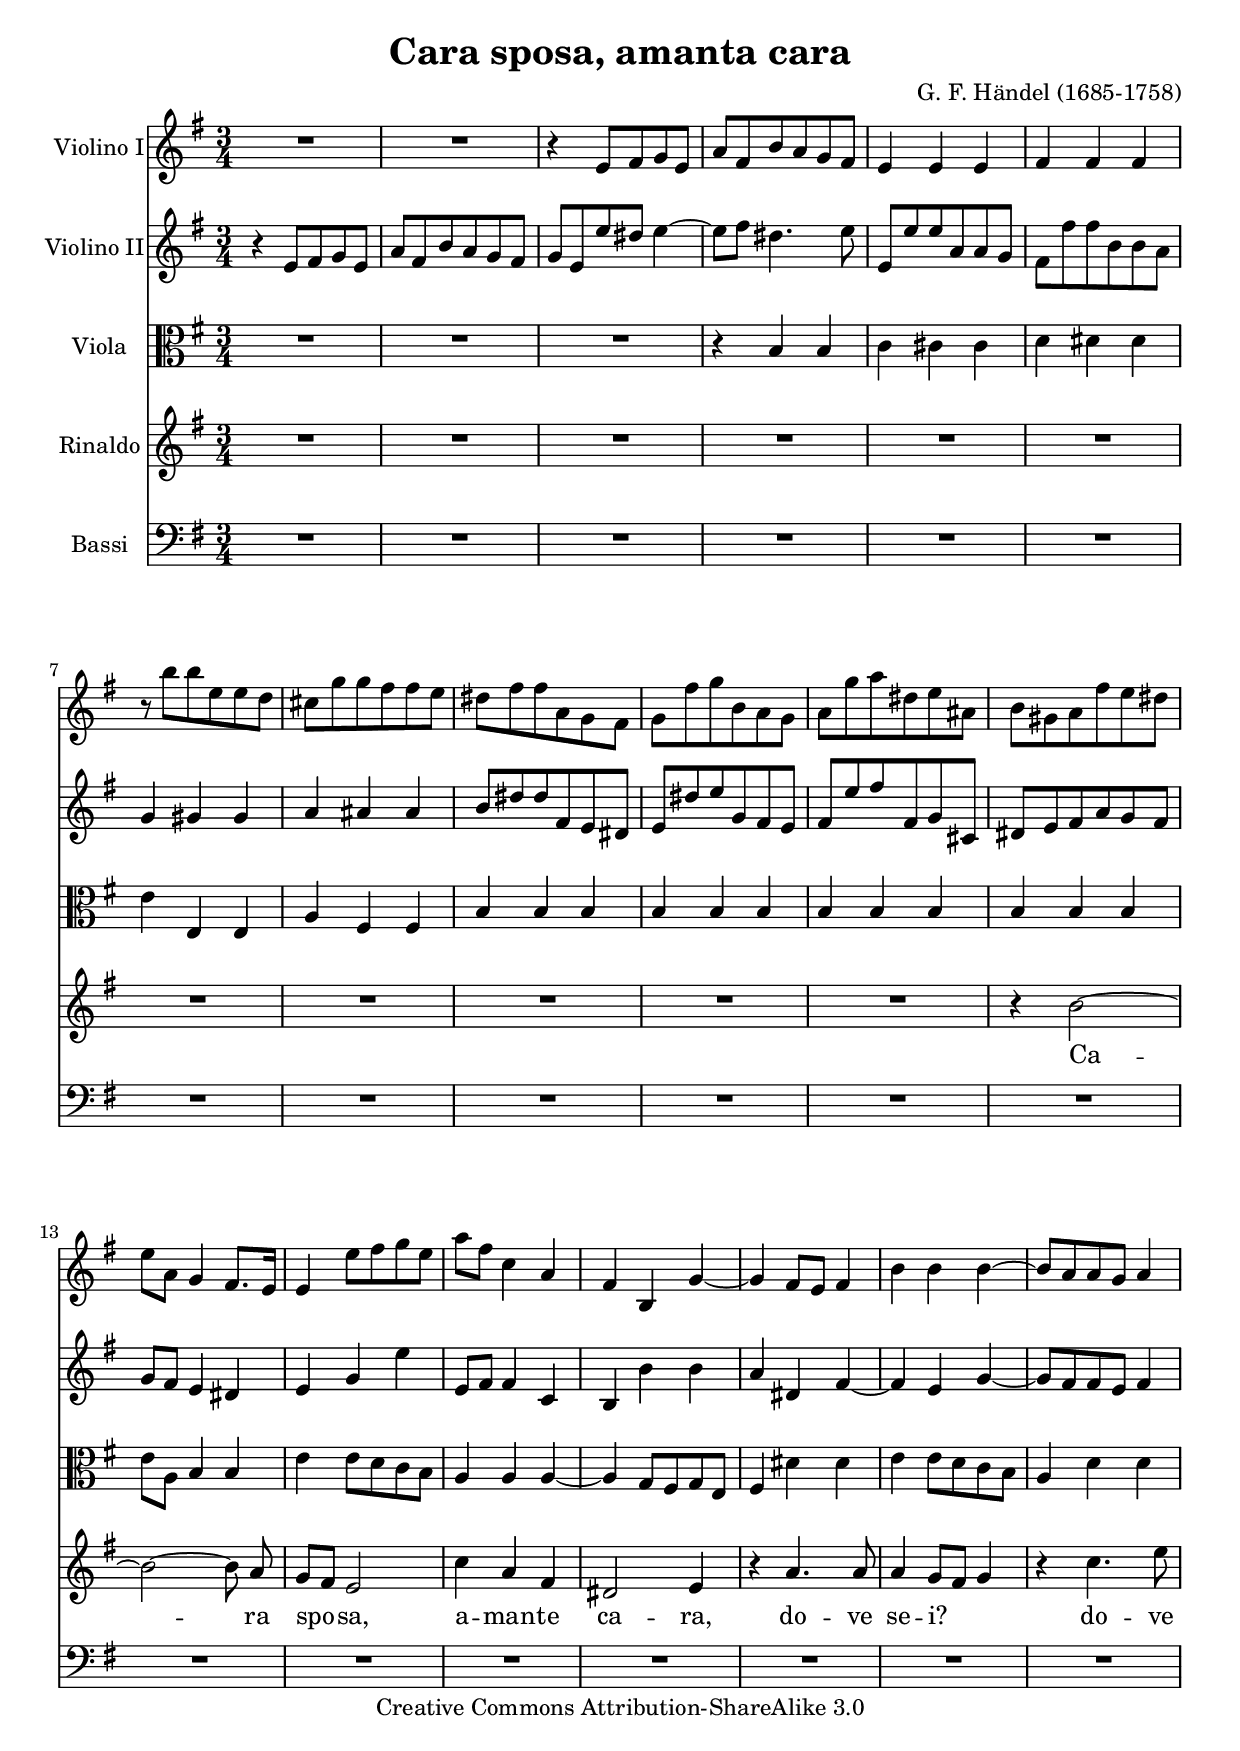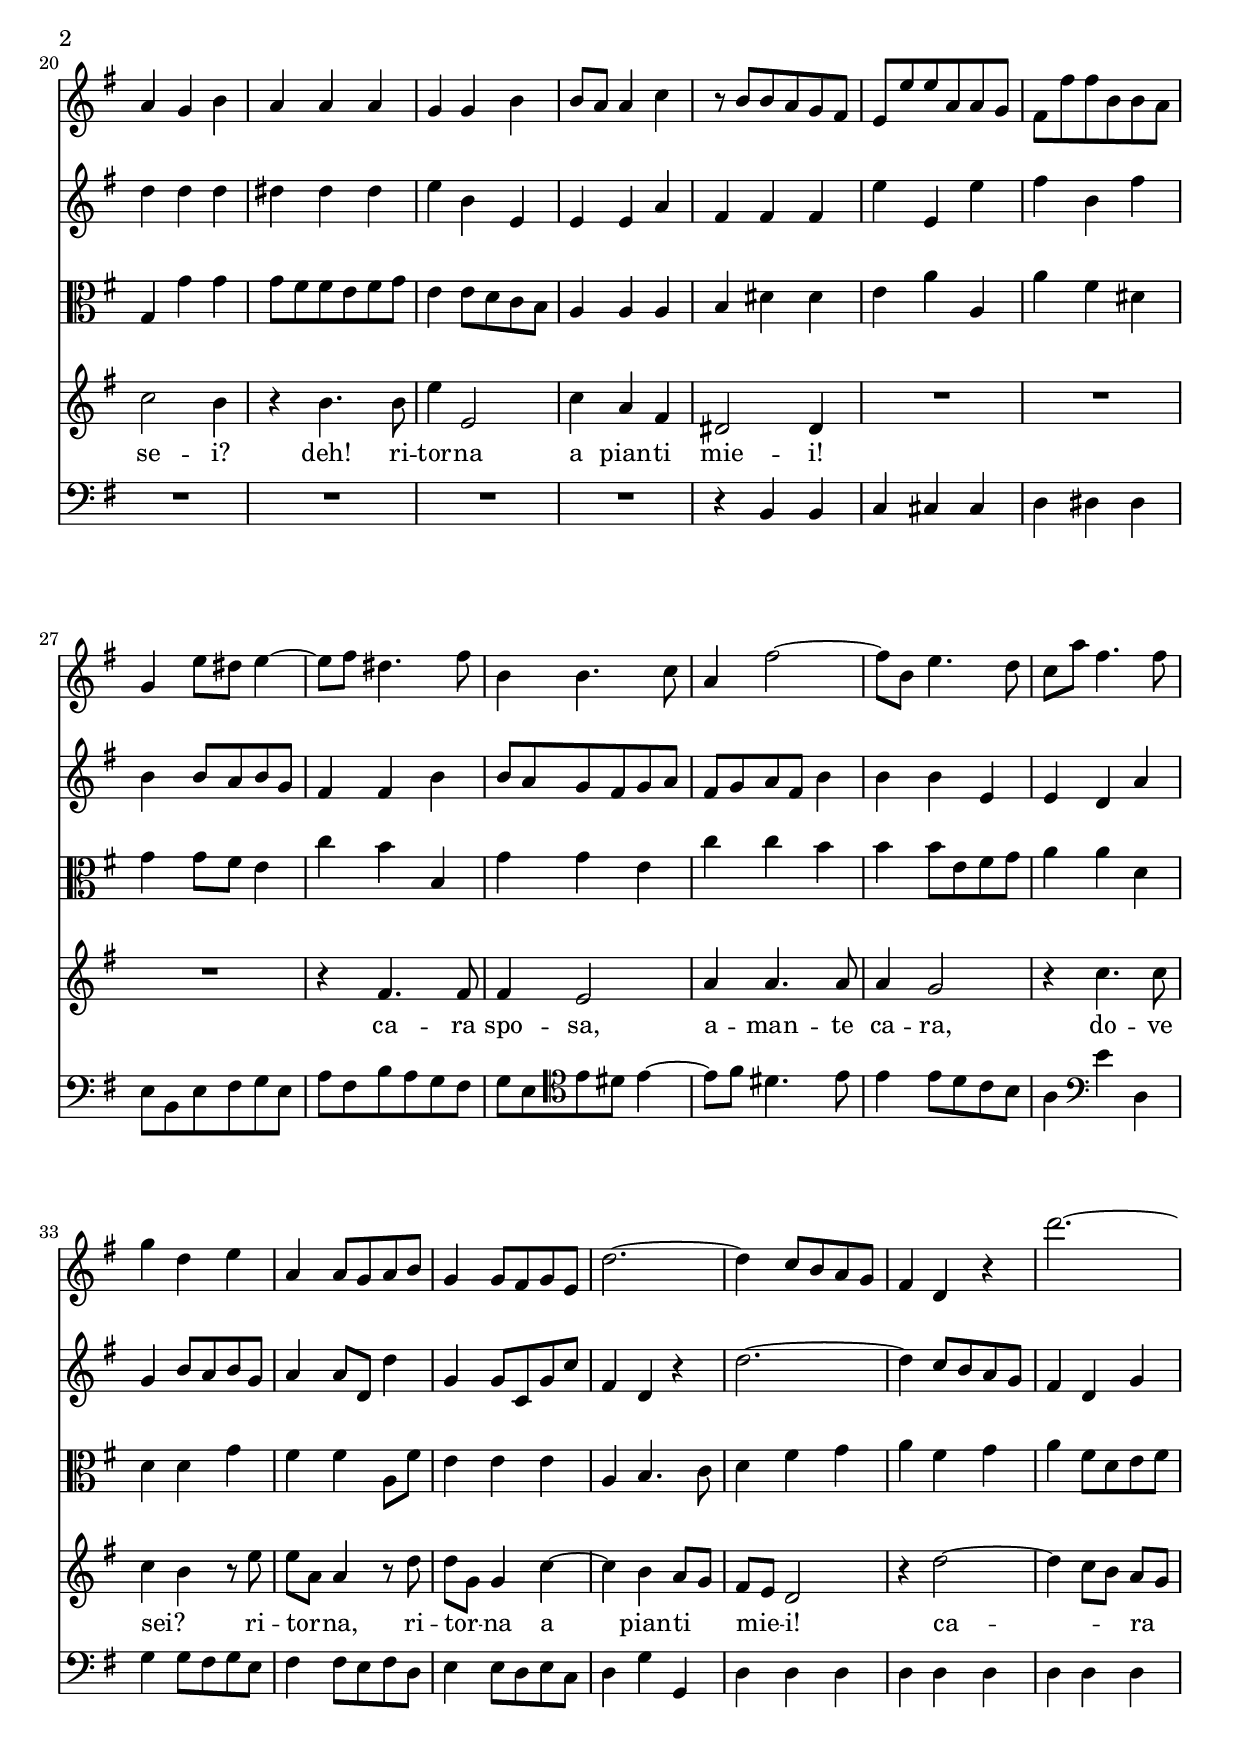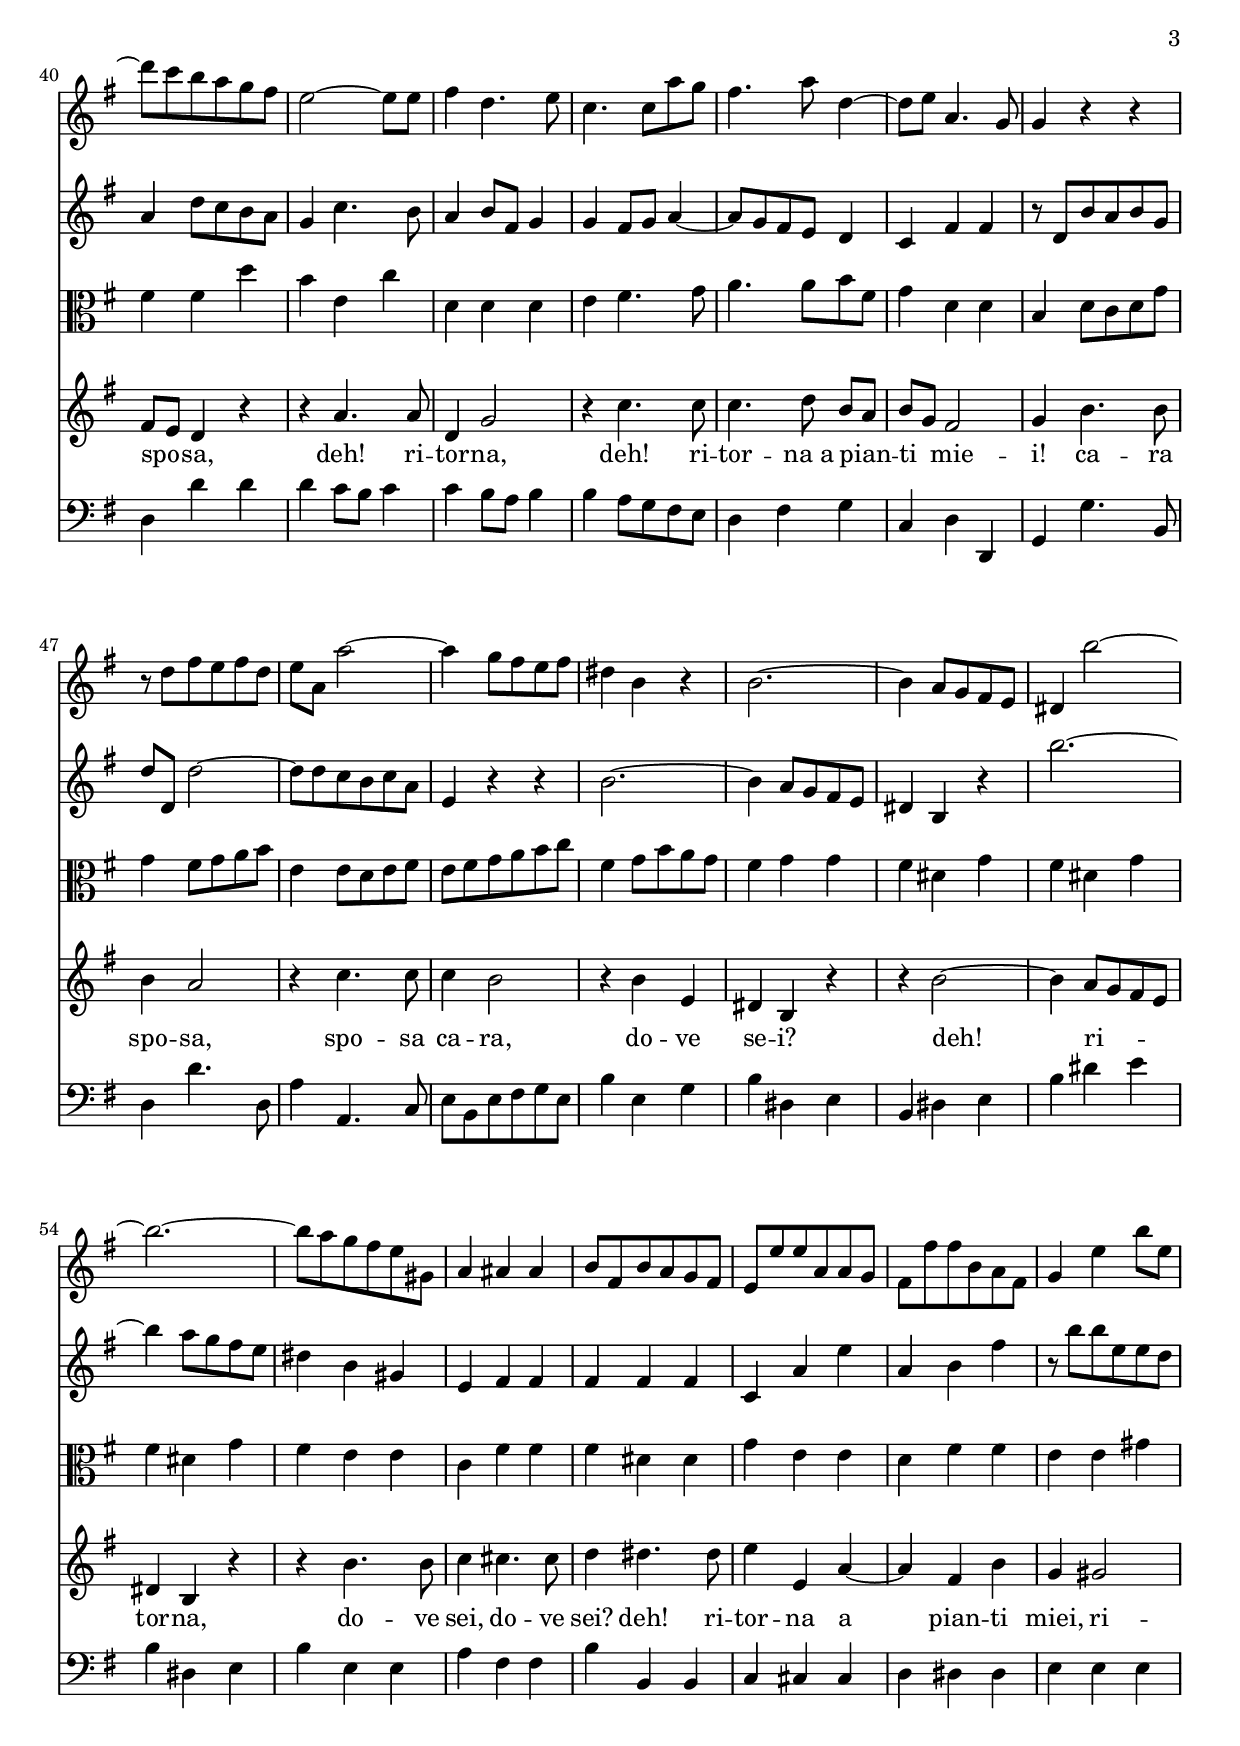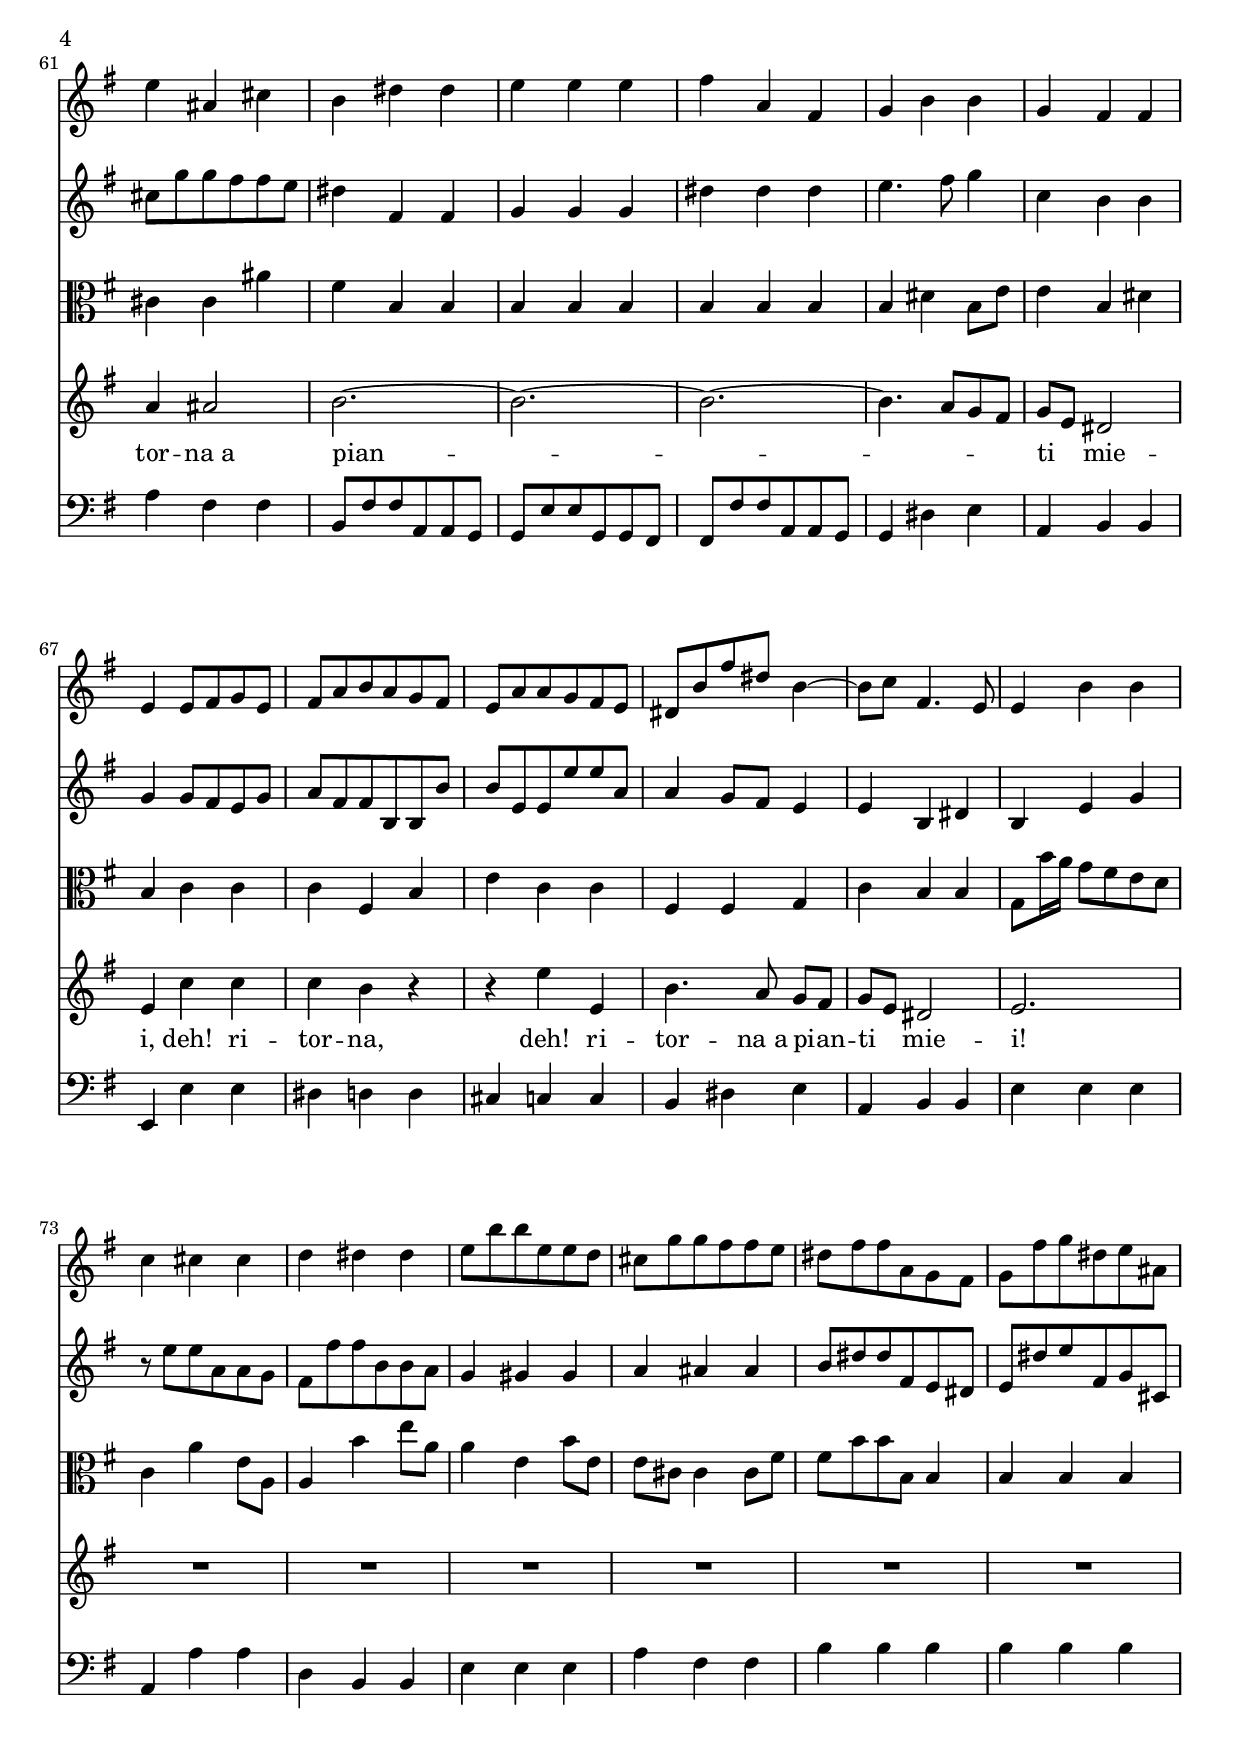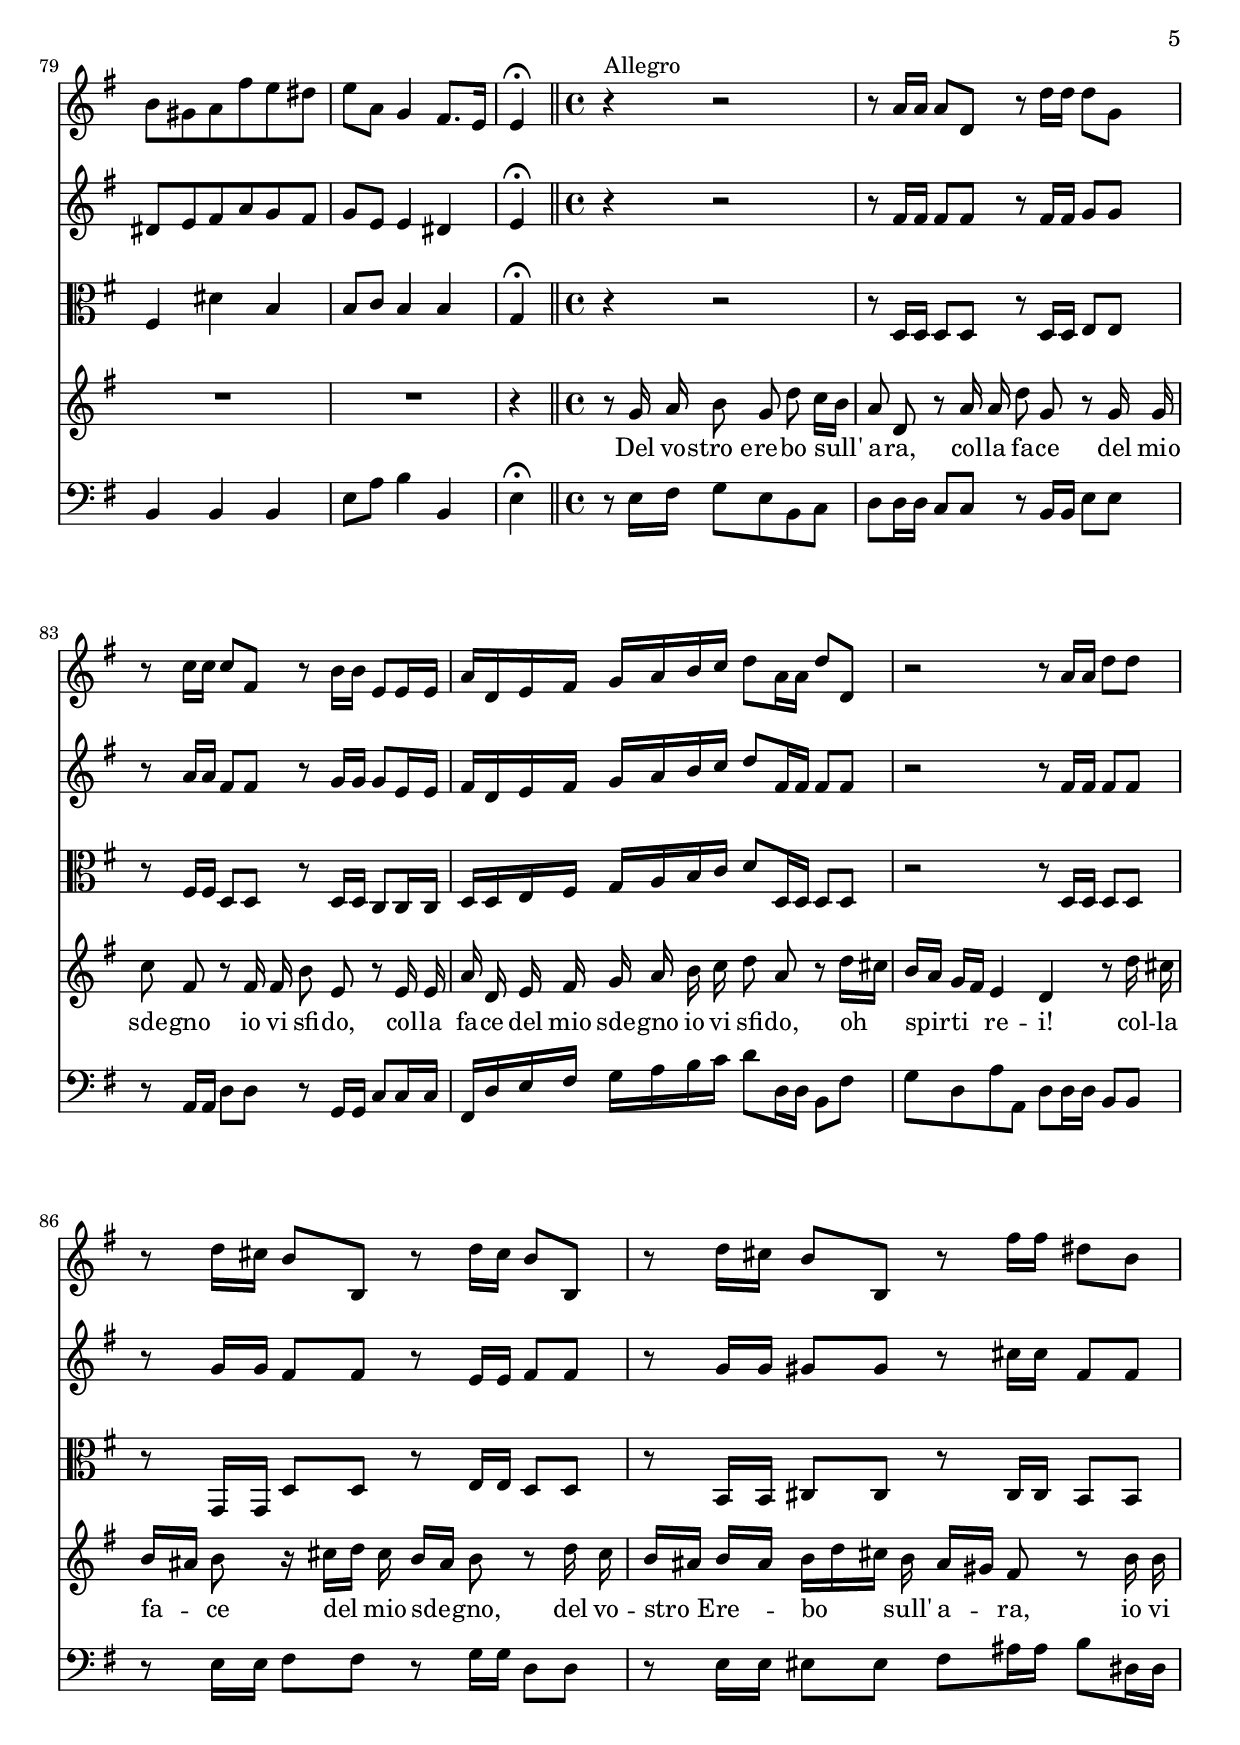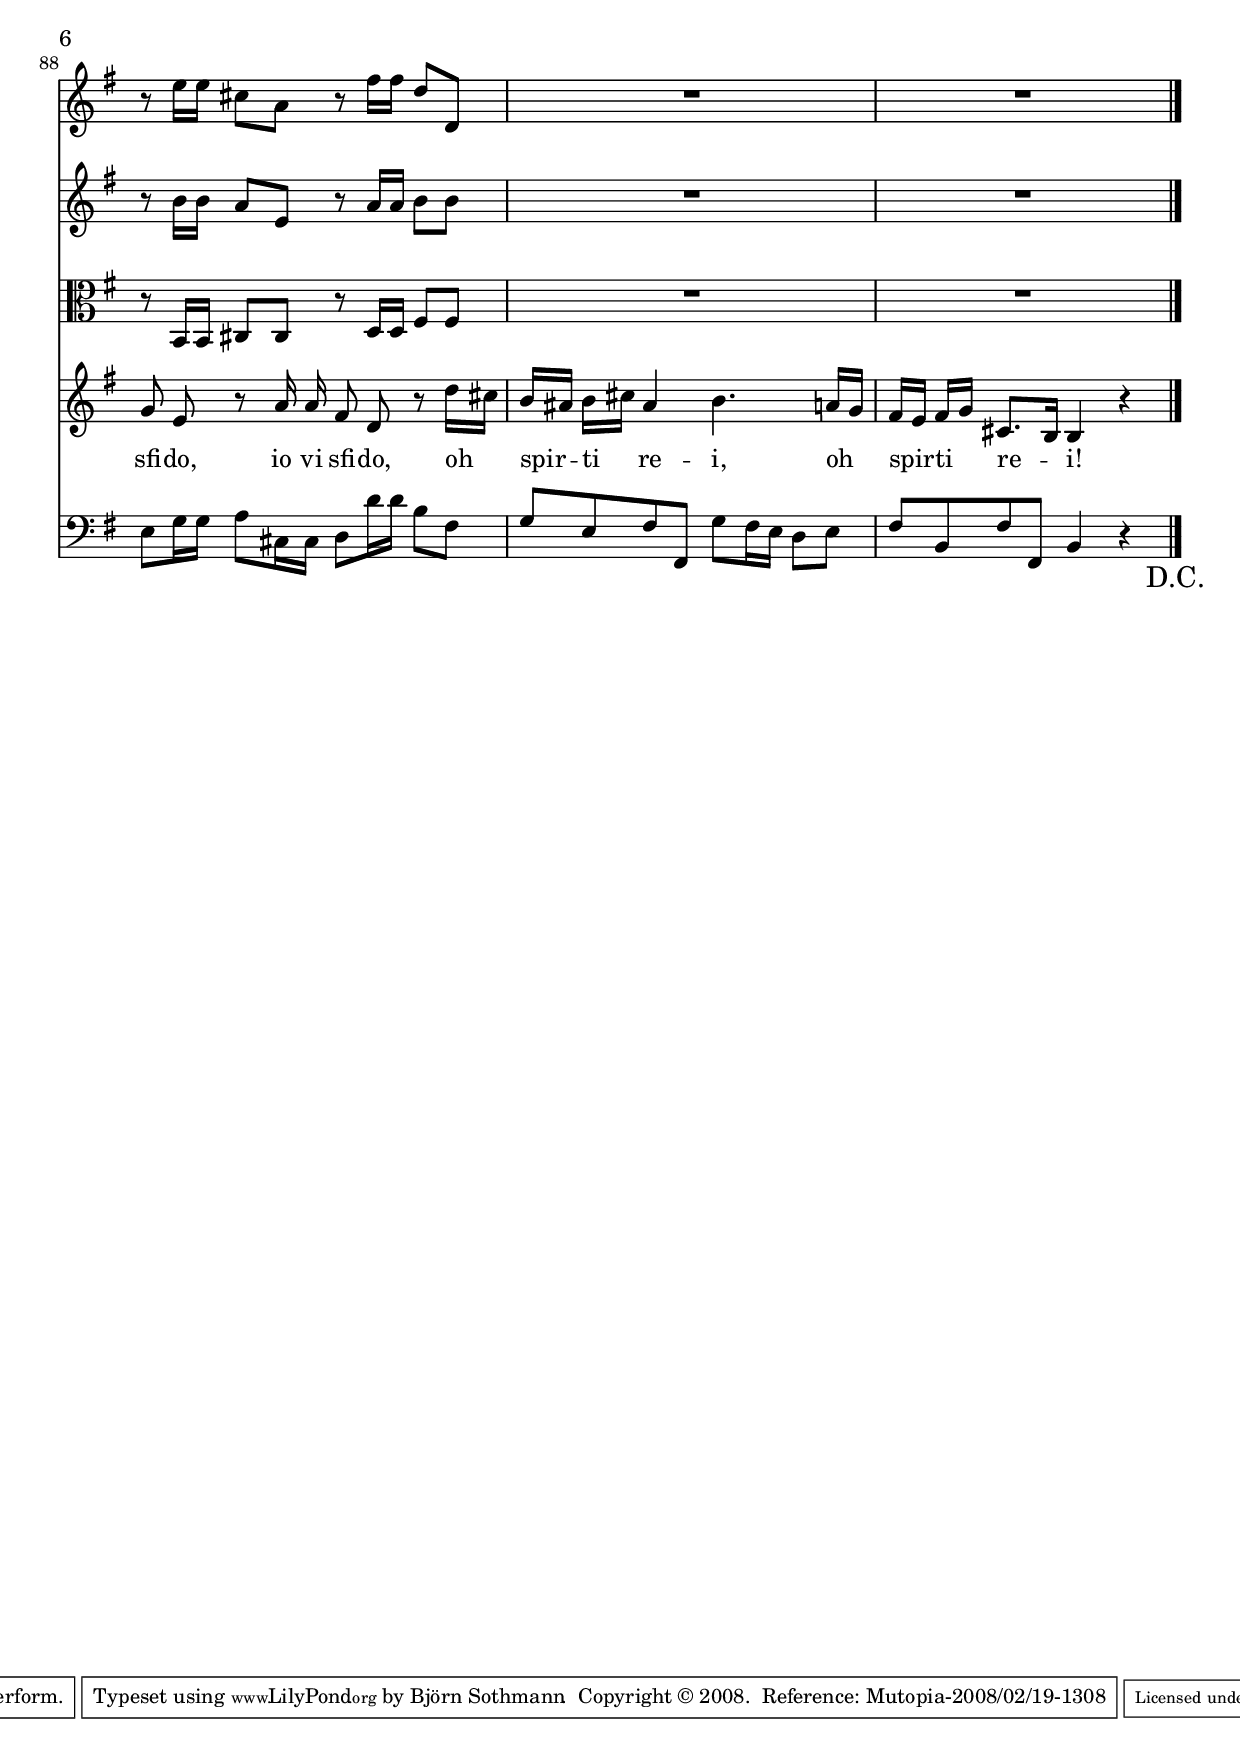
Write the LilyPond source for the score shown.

% Created on Thu Jan 31 20:24:55 CET 2008
\version "2.10.33"

\header {
	title = "Cara sposa, amanta cara"
	composer = "G. F. Händel (1685-1758)"
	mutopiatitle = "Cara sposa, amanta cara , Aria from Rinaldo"
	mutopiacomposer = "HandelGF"
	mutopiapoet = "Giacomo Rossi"
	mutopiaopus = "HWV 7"
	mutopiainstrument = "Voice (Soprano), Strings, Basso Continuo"
	date = "1711"
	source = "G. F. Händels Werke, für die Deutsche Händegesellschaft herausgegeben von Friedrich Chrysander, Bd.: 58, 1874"
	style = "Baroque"
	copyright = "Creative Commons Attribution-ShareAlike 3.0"
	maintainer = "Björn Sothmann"
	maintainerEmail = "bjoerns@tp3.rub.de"
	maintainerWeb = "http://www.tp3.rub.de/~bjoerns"
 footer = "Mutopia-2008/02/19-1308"
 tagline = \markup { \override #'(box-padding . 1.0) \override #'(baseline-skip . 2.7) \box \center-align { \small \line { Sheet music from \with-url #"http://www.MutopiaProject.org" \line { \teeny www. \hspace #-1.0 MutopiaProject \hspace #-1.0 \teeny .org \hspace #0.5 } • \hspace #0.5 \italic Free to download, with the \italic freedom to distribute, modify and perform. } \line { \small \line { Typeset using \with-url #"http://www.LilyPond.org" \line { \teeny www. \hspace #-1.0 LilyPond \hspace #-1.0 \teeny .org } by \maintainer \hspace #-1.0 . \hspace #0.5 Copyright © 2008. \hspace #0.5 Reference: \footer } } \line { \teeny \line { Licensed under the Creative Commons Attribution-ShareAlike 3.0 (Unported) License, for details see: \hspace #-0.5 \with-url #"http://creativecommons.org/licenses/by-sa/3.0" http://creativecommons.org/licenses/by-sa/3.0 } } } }
}

\include "deutsch.ly"

verse= \lyricmode {
Ca -- ra spo -- sa, a -- man -- te ca -- ra, do -- ve se -- i? do -- ve se -- i? deh! ri -- tor -- na a pian -- ti mie -- i! ca -- ra spo -- sa, a -- man -- te ca -- ra, do -- ve sei? ri -- tor -- na, ri -- tor -- na a pian -- ti mie -- i! ca -- ra spo -- sa, deh! ri -- tor -- na, deh! ri -- tor -- na_a pian -- ti mie -- i! ca -- ra spo -- sa, spo -- sa ca -- ra, do -- ve se -- i? deh! ri -- tor -- na, do -- ve sei, do -- ve sei? deh! ri -- tor -- na a pian -- ti miei, ri -- tor -- na_a pian -- ti mie -- i, deh! ri -- tor -- na, deh! ri -- tor -- na_a pian -- ti mie -- i!
Del vo -- stro_e -- re -- bo sull' a -- ra, col -- la fa -- ce del mio sde -- gno io vi sfi -- do, col -- la fa -- ce del mio sde -- gno io vi sfi -- do, oh spir -- ti re -- i! col -- la fa -- ce del mio sde -- gno, del vo -- stro_E -- re -- bo sull' a -- ra, io vi sfi -- do, io vi sfi -- do, oh spir -- ti re -- i, oh spir -- ti re -- i!
}
 

staffViolin = \new Staff  {
	\time 3/4
	\override Score.MetronomeMark #'stencil = ##f
	\tempo 4 = 60 
	\set Staff.instrumentName="Violino I"
	\set Staff.midiInstrument="violin"
	\key e \minor
	\clef treble
	\relative c' {
		R2.*2 |
		r4 e8 fis g e |
		a fis h a g fis |
		e4 e e |
		fis fis fis |
		r8 h' h e, e d |
		cis g' g fis fis e |
		dis fis fis a, g fis |
		g fis' g h, a g |
		a g' a dis, e ais, |
		h gis a fis' e dis |
		e a, g4 fis8. e16 |
		e4 e'8 fis g e |
		a fis c4 a |
		fis h, g'~ |
		g fis8 e fis4 |
		h h h~ |
		h8 a a g a4 |
		a g h |
		a a a |
		g g h |
		h8 a a4 c |
		r8 h h a g fis |
		e e' e a, a g |
		fis fis' fis h, h a |
		g4 e'8 dis e4~ |
		e8 fis dis4. fis8 |
		h,4 h4. c8 |
		a4 fis'2~ |
		fis8 h, e4. d8 |
		c8 a' fis4. fis8 |
		g4 d e |
		a, a8 g a h |
		g4 g8 fis g e |
		d'2.~ |
		d4 c8 h a g |
		fis4 d r |
		d''2.~ |
		d8 c h a g fis |
		e2~ e8 e |
		fis4 d4. e8 |
		c4. c8 a' g |
		fis4. a8 d,4~ |
		d8 e a,4. g8 |
		g4 r r |
		r8 d' fis e fis d |
		e a, a'2~ |
		a4 g8 fis e fis |
		dis4 h r |
		h2.~ |
		h4 a8 g fis e |
		dis4 h''2~ |
		h2.~ |
		h8 a g fis e gis, |
		a4 ais ais |
		h8 fis h a g fis |
		e e' e a, a g |
		fis fis' fis h, a fis |
		g4 e' h'8 e, |
		e4 ais, cis |
		h dis dis |
		e e e |
		fis a, fis |
		g h h |
		g fis fis |
		e4 e8 fis g e |
		fis a h a g fis |
		e a a g fis e |
		dis h' fis' dis h4~ |
		h8 c fis,4. e8 |
		e4 h' h |
		c cis cis |
		d dis dis |
		e8 h' h e, e d |
		cis g' g fis fis e |
		dis fis fis a, g fis |
		g fis' g dis e ais, |
		h gis a fis' e dis |
		e a, g4 fis8. e16 |
		e4\fermata \bar "||" \time 4/4 \tempo 4=80 r^\markup{Allegro} r2 |
		r8 a16 a a8 d, r d'16 d d8 g, |
		r c16 c c8 fis, r h16 h e,8 e16 e |
		a16 d, e fis g a h c d8 a16 a d8 d, |
		r2 r8 a'16 a d8 d |
		r d16 cis h8 h, r d'16 cis h8 h, |
		r d'16 cis h8 h, r fis''16 fis dis8 h |
		r e16 e cis8 a r fis'16 fis d8 d, |
		R1*2 \override Score.RehearsalMark #'direction = #DOWN \once \override Score.RehearsalMark #'break-visibility =
			#begin-of-line-invisible \mark \markup { "D.C." } |
	\bar "|."
	}

}
staffViolinII = \new Staff  {
	\set Staff.instrumentName="Violino II"
	\set Staff.midiInstrument="violin"
	\key e \minor
	\clef treble
	\relative c' {
		r4 e8 fis g e |
		a fis h a g fis |
		g e e' dis e4~ |
		e8 fis dis4. e8 |
		e, e' e a, a g |
		fis fis' fis h, h a |
		g4 gis gis |
		a ais ais |
		h8 dis dis fis, e dis |
		e dis' e g, fis e |
		fis e' fis fis, g cis, |
		dis e fis a g fis |
		g fis e4 dis |
		e g e' |
		e,8 fis fis4 c |
		h h' h |
		a dis, fis~ |
		fis e g~ |
		g8 fis fis e fis4 |
		d' d d |
		dis dis dis |
		e h e, |
		e e a |
		fis fis fis |
		e' e, e' |
		fis h, fis' |
		h, h8 a h g |
		fis4 fis h |
		h8 a g fis g a |
		fis g a fis h4 |
		h h e, |
		e d a' |
		g h8 a h g |
		a4 a8 d, d'4 |
		g, g8 c, g' c |
		fis,4 d r |
		d'2.~ |
		d4 c8 h a g |
		fis4 d g |
		a d8 c h a |
		g4 c4. h8 |
		a4 h8 fis g4 |
		g fis8 g a4~ |
		a8 g fis e d4 |
		c fis fis |
		r8 d h' a h g |
		d' d, d'2~ |
		d8 d c h c a |
		e4 r r |
		h'2.~ |
		h4 a8 g fis e |
		dis4 h r |
		h''2.~ |
		h4 a8 g fis e |
		dis4 h gis |
		e fis fis |
		fis fis fis |
		c a' e' |
		a, h fis' |
		r8 h h e, e d |
		cis g' g fis fis e |
		dis4 fis, fis |
		g g g |
		dis' dis dis |
		e4. fis8 g4 |
		c, h h |
		g4 g8 fis e g |
		a fis fis h, h h' |
		h e, e e' e a, |
		a4 g8 fis e4 |
		e h dis |
		h e g |
		r8 e' e a, a g |
		fis fis' fis h, h a |
		g4 gis gis |
		a ais ais |
		h8 dis dis fis, e dis |
		e dis' e fis, g cis, |
		dis e fis a g fis |
		g e e4 dis |
		e\fermata \bar "||" \time 4/4 r r2 |
		r8 fis16 fis fis8 fis r fis16 fis g8 g |
		r a16 a fis8 fis r g16 g g8 e16 e |
		fis d e fis g a h c d8 fis,16 fis fis8 fis |
		r2 r8 fis16 fis fis8 fis |
		r g16 g fis8 fis r e16 e fis8 fis |
		r g16 g gis8 gis r cis16 cis fis,8 fis |
		r h16 h a8 e r a16 a h8 h |
		R1*2 |
	\bar "|."
	}

}
staffViola = \new Staff  {
	\set Staff.instrumentName="Viola"
	\set Staff.midiInstrument="viola"
	\key e \minor
	\clef alto
	\relative c' {
		R2.*3 |
		r4 h h |
		c cis cis |
		d dis dis |
		e e, e |
		a fis fis |
		h h h |
		h h h |
		h h h |
		h h h |
		e8 a, h4 h |
		e e8 d c h |
		a4 a a~ |
		a g8 fis g e |
		fis4 dis' dis |
		e e8 d c h |
		a4 d d |
		g, g' g |
		g8 fis fis e fis g |
		e4 e8 d c h |
		a4 a a |
		h dis dis |
		e a a, |
		a' fis dis |
		g g8 fis e4 |
		c'4 h h, |
		g' g e |
		c' c h |
		h h8 e, fis g |
		a4 a d, |
		d d g |
		fis fis a,8 fis' |
		e4 e e |
		a, h4. c8 |
		d4 fis g |
		a4 fis g |
		a fis8 d e fis |
		fis4 fis d' |
		h e, c' |
		d, d d |
		e fis4. g8 |
		a4. a8 h fis |
		g4 d d |
		h d8 c d g |
		g4 fis8 g a h |
		e,4 e8 d e fis |
		e fis g a h c |
		fis,4 g8 h a g |
		fis4 g g |
		fis dis g |
		fis dis g |
		fis dis g |
		fis e e |
		c fis fis |
		fis dis dis |
		g e e |
		d fis fis |
		e e gis |
		cis, cis ais' |
		fis h, h |
		h h h |
		h h h |
		h dis h8 e |
		e4 h dis |
		h c c |
		c fis, h |
		e c c |
		fis, fis g |
		c h h |
		g8 h'16 a g8 fis e d |
		c4 a' e8 a, |
		a4 h' e8 a, |
		a4 e h'8 e, |
		e8 cis cis4 cis8 fis |
		fis h h h, h4 |
		h h h |
		fis dis' h |
		h8 c h4 h |
		g4\fermata \bar "||" \time 4/4 r r2 |
		r8 d16 d d8 d r d16 d e8 e |
		r fis16 fis d8 d r d16 d c8 c16 c |
		d d e fis g a h c d8 d,16 d d8 d |
		r2 r8 d16 d d8 d |
		r8 g,16 g d'8 d r8 e16 e d8 d |
		r h16 h cis8 cis r cis16 cis h8 h |
		r h16 h cis8 cis r d16 d fis8 fis |
		R1*2 |
	\bar "|."
	}

}
staffSoprano = \new Staff  {
	\set Staff.instrumentName="Rinaldo"
	\set Staff.midiInstrument="oboe"
	\key e \minor
	\clef treble
	\relative c'' {
		\context Voice = "melodySop" {
			\dynamicUp
			\autoBeamOff
			R2.*11 |
			r4 h2~ |
			h~ h8 a |
			g[ fis] e2 |
			c'4 a fis |
			dis2 e4 |
			r a4. a8 |
			a4 g8[\melisma fis] g4\melismaEnd |
			r4 c4. e8 |
			c2 h4 |
			r h4. h8 |
			e4 e,2 |
			c'4 a fis |
			dis2 dis4 |
			R2.*3 |
			r4 fis4. fis8 |
			fis4 e2 |
			a4 a4. a8 |
			a4 g2 |
			r4 c4. c8 |
			c4\melisma h\melismaEnd r8 e |
			e[ a,] a4 r8 d |
			d[ g,] g4 c~ |
			c h a8[ g] |
			fis[ e] d2 |
			r4 d'2~\melisma |
			d4 c8[ h]\melismaEnd a[ g] |
			fis[ e] d4 r |
			r a'4. a8 |
			d,4 g2 |
			r4 c4. c8 |
			c4. d8 h[ a] |
			h[ g] fis2 |
			g4 h4. h8 |
			h4 a2 |
			r4 c4. c8 |
			c4 h2 |
			r4 h e, |
			dis h r |
			r h'2~ |
			h4 a8[ g fis e] |
			dis4 h r |
			r h'4. h8 |
			c4 cis4. cis8 |
			d4 dis4. dis8 |
			e4 e, a~ |
			a fis h |
			g gis2 |
			a4 ais2 |
			h2.~\melisma |
			h~ |
			h~ |
			h4. a8[ g fis]\melismaEnd |
			g[ e] dis2 |
			e4 c' c |
			c h r |
			r e e, |
			h'4. a8 g[ fis] |
			g[ e] dis2 |
			e2. |
			R2.*8 |
			r4 \bar "||" \time 4/4 r8 g16 a h8 g d' c16[ h] |
			a8 d, r a'16 a d8 g, r g16 g |
			c8 fis, r fis16 fis h8 e, r e16 e |
			a d, e fis g a h c d8 a r d16[ cis] |
			h[ a] g[ fis] e4 d r8 d'16 cis |
			h[ ais] h8 r16 cis[ d] cis h[ ais] h8 r d16 cis |
			h16[ ais] h[ ais] h[ d cis] h ais[ gis] fis8 r h16 h |
			g8 e r a16 a fis8 d r d'16[ cis] |
			h[ ais] h[ cis] ais4 h4. a16[ g] |
			fis[ e] fis[ g] cis,8.[ h16] h4 r |
		}

	\bar "|."
	}

}
staffCello = \new Staff  {
	\set Staff.instrumentName="Bassi"
	\set Staff.midiInstrument="harpsichord"
	\key e \minor
	\clef bass
	\relative c {
		R2.*23 |
		r4 h h |
		c cis cis |
		d dis dis |
		e8 h e fis g e |
		a8 fis h a g fis |
		g e \clef tenor e' dis e4~ |
		e8 fis dis4. e8 |
		e4 e8 d c h |
		a4 \clef bass e' d, |
		g g8 fis g e |
		fis4 fis8 e fis d |
		e4 e8 d e c |
		d4 g g, |
		d' d d |
		d d d |
		d d d |
		d d' d |
		d c8 h c4 |
		c4 h8 a h4 |
		h a8 g fis e |
		d4 fis g |
		c, d d, |
		g g'4. h,8 |
		d4 d'4. d,8 |
		a'4 a,4. c8 |
		e h e fis g e |
		h'4 e, g |
		h dis, e |
		h dis e |
		h' dis e |
		h dis, e |
		h' e, e |
		a fis fis |
		h h, h |
		c cis cis |
		d dis dis |
		e e e |
		a fis fis |
		h,8 fis' fis a, a g |
		g e' e g, g fis |
		fis fis' fis a, a g |
		g4 dis' e |
		a, h h |
		e, e' e |
		dis d d |
		cis c c |
		h dis e |
		a, h h |
		e e e |
		a, a' a |
		d, h h |
		e e e |
		a4 fis fis |
		h h h |
		h h h |
		h, h h |
		e8 a h4 h, |
		e\fermata \bar "||" \time 4/4 r8 e16 fis g8 e h c |
		d d16 d c8 c r h16 h e8 e |
		r8 a,16 a d8 d r g,16 g c8 c16 c |
		fis, d' e fis g a h c d8 d,16 d h8 fis' |
		g d a' a, d d16 d h8 h |
		r e16 e fis8 fis r g16 g d8 d |
		r e16 e eis8 eis fis ais16 ais h8 dis,16 dis |
		e8 g16 g a8 cis,16 cis d8 d'16 d h8 fis |
		g e fis fis, g' fis16 e d8 e |
		fis h, fis' fis, h4 r |
	\bar "|."
	}

}


\score {
	<<
		\staffViolin
		\staffViolinII
		\staffViola
		\staffSoprano
		\context Lyrics = "lmelodySop" \lyricmode  { \lyricsto "melodySop" \verse }
		
		\staffCello
	>>
	
	\midi {
	}

	\layout  {
	}
}

\paper {
}

